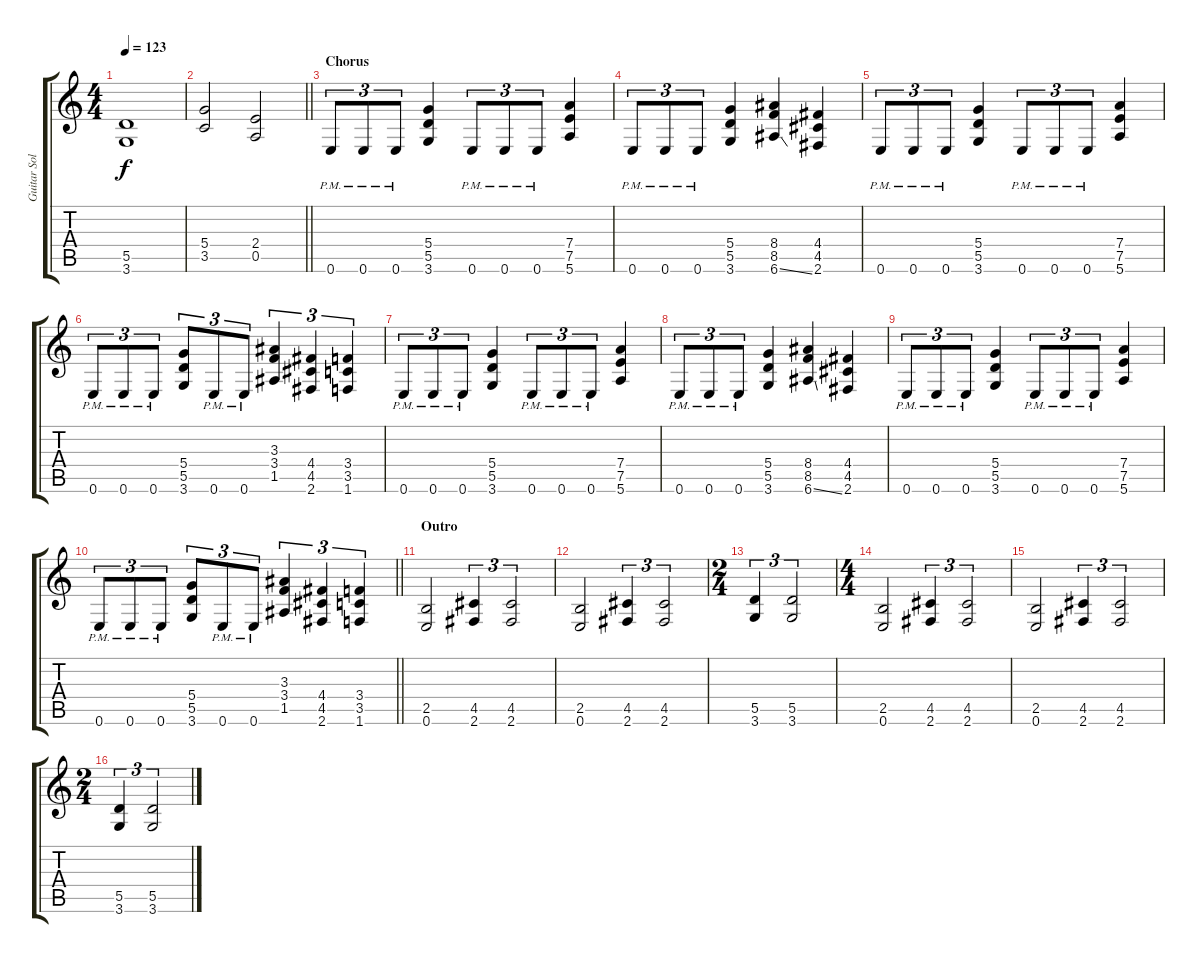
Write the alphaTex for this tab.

\track ("Guitar Solo (1)" "Guitar Sol") {instrument distortionguitar}
\staff {score tabs}
\tuning (E4 B3 G3 D3 A2 E2) {hide}
\ts (4 4)
\tempo 123
\clef g2
\ks c
(5.5 3.6).1{dy f} |
\barLineRight lightlight
(5.4 3.5).2 (2.4 0.5).2 |
\section ("" "Chorus")
0.6{pm}.8{tu (3 2)} 0.6{pm}.8{tu (3 2)} 0.6{pm}.8{tu (3 2)} (5.4 5.5 3.6).4 0.6{pm}.8{tu (3 2)} 0.6{pm}.8{tu (3 2)} 0.6{pm}.8{tu (3 2)} (7.4 7.5 5.6).4 |
0.6{pm}.8{tu (3 2)} 0.6{pm}.8{tu (3 2)} 0.6{pm}.8{tu (3 2)} (5.4 5.5 3.6).4 (8.4 8.5 6.6{ss}).4 (4.4 4.5 2.6).4 |
0.6{pm}.8{tu (3 2)} 0.6{pm}.8{tu (3 2)} 0.6{pm}.8{tu (3 2)} (5.4 5.5 3.6).4 0.6{pm}.8{tu (3 2)} 0.6{pm}.8{tu (3 2)} 0.6{pm}.8{tu (3 2)} (7.4 7.5 5.6).4 |
0.6{pm}.8{tu (3 2)} 0.6{pm}.8{tu (3 2)} 0.6{pm}.8{tu (3 2)} (5.4 5.5 3.6).8{tu (3 2)} 0.6{pm}.8{tu (3 2)} 0.6{pm}.8{tu (3 2)} (3.3 3.4 1.5).4{tu (3 2)} (4.4 4.5 2.6).4{tu (3 2)} (3.4 3.5 1.6).4{tu (3 2)} |
0.6{pm}.8{tu (3 2)} 0.6{pm}.8{tu (3 2)} 0.6{pm}.8{tu (3 2)} (5.4 5.5 3.6).4 0.6{pm}.8{tu (3 2)} 0.6{pm}.8{tu (3 2)} 0.6{pm}.8{tu (3 2)} (7.4 7.5 5.6).4 |
0.6{pm}.8{tu (3 2)} 0.6{pm}.8{tu (3 2)} 0.6{pm}.8{tu (3 2)} (5.4 5.5 3.6).4 (8.4 8.5 6.6{ss}).4 (4.4 4.5 2.6).4 |
0.6{pm}.8{tu (3 2)} 0.6{pm}.8{tu (3 2)} 0.6{pm}.8{tu (3 2)} (5.4 5.5 3.6).4 0.6{pm}.8{tu (3 2)} 0.6{pm}.8{tu (3 2)} 0.6{pm}.8{tu (3 2)} (7.4 7.5 5.6).4 |
\barLineRight lightlight
0.6{pm}.8{tu (3 2)} 0.6{pm}.8{tu (3 2)} 0.6{pm}.8{tu (3 2)} (5.4 5.5 3.6).8{tu (3 2)} 0.6{pm}.8{tu (3 2)} 0.6{pm}.8{tu (3 2)} (3.3 3.4 1.5).4{tu (3 2)} (4.4 4.5 2.6).4{tu (3 2)} (3.4 3.5 1.6).4{tu (3 2)} |
\section ("" "Outro")
(2.5 0.6).2 (4.5 2.6).4{tu (3 2)} (4.5 2.6).2{tu (3 2)} |
(2.5 0.6).2 (4.5 2.6).4{tu (3 2)} (4.5 2.6).2{tu (3 2)} |
\ts (2 4)
(5.5 3.6).4{tu (3 2)} (5.5 3.6).2{tu (3 2)} |
\ts (4 4)
(2.5 0.6).2 (4.5 2.6).4{tu (3 2)} (4.5 2.6).2{tu (3 2)} |
(2.5 0.6).2 (4.5 2.6).4{tu (3 2)} (4.5 2.6).2{tu (3 2)} |
\ts (2 4)
(5.5 3.6).4{tu (3 2)} (5.5 3.6).2{tu (3 2)}
